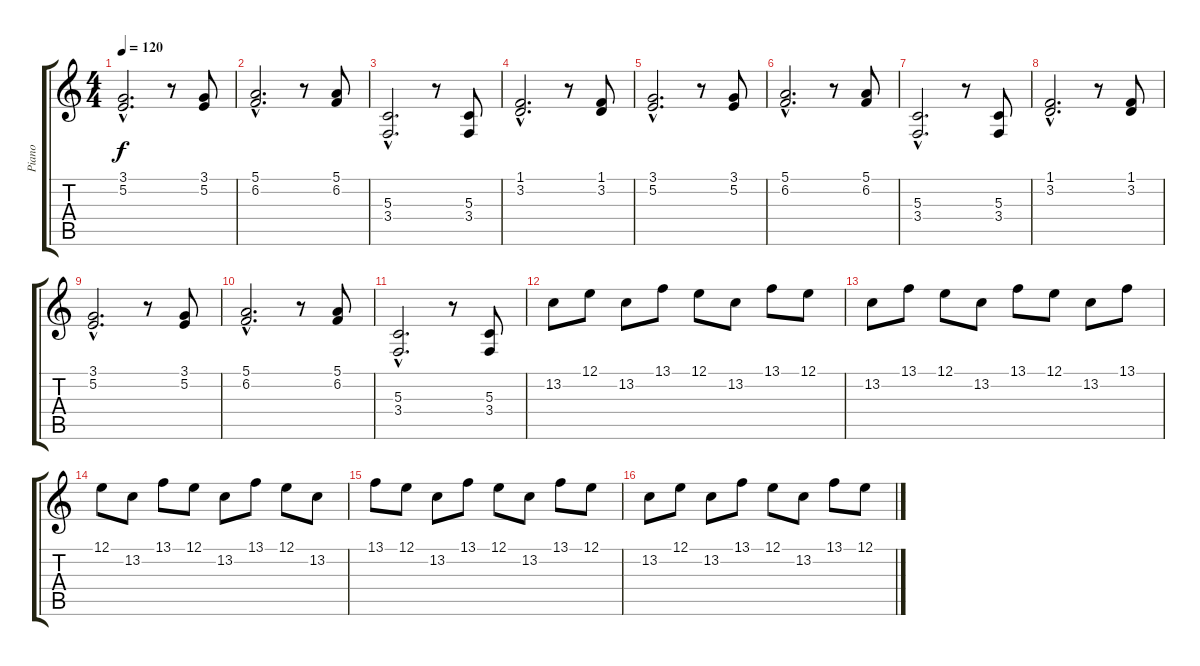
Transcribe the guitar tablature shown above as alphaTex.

\track ("Piano" "Piano") {instrument acousticgrandpiano}
\staff {score tabs}
\tuning (E4 B3 G3 D3 A2 E2) {hide}
\ts (4 4)
\tempo 120
\clef g2
\ks c
(3.1{hac} 5.2{hac}).2{d dy f} r.8 (3.1 5.2).8 |
(5.1{hac} 6.2{hac}).2{d} r.8 (5.1 6.2).8 |
(5.3{hac} 3.4{hac}).2{d} r.8 (5.3 3.4).8 |
(1.1{hac} 3.2{hac}).2{d} r.8 (1.1 3.2).8 |
(3.1{hac} 5.2{hac}).2{d} r.8 (3.1 5.2).8 |
(5.1{hac} 6.2{hac}).2{d} r.8 (5.1 6.2).8 |
(5.3{hac} 3.4{hac}).2{d} r.8 (5.3 3.4).8 |
(1.1{hac} 3.2{hac}).2{d} r.8 (1.1 3.2).8 |
(3.1{hac} 5.2{hac}).2{d} r.8 (3.1 5.2).8 |
(5.1{hac} 6.2{hac}).2{d} r.8 (5.1 6.2).8 |
(5.3{hac} 3.4{hac}).2{d} r.8 (5.3 3.4).8 |
13.2.8 12.1.8 13.2.8 13.1.8 12.1.8 13.2.8 13.1.8 12.1.8 |
13.2.8 13.1.8 12.1.8 13.2.8 13.1.8 12.1.8 13.2.8 13.1.8 |
12.1.8 13.2.8 13.1.8 12.1.8 13.2.8 13.1.8 12.1.8 13.2.8 |
13.1.8 12.1.8 13.2.8 13.1.8 12.1.8 13.2.8 13.1.8 12.1.8 |
13.2.8 12.1.8 13.2.8 13.1.8 12.1.8 13.2.8 13.1.8 12.1.8
